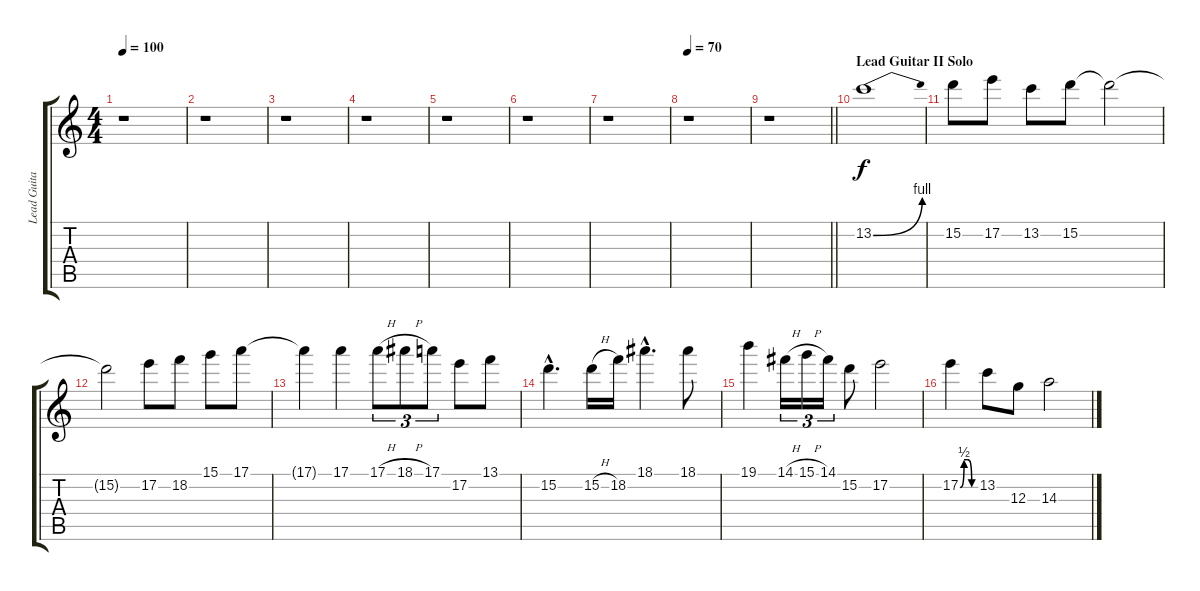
\track ("Lead Guitar II - Clean" "Lead Guita") {instrument electricguitarjazz}
\staff {score tabs}
\tuning (E4 B3 G3 D3 A2 E2) {hide}
\ts (4 4)
\tempo 100
\clef g2
\ks c
r.1{dy f} |
r.1 |
r.1 |
r.1 |
r.1 |
r.1 |
r.1 |
\tempo 70
r.1 |
\barLineRight lightlight
r.1 |
\section ("" "Lead Guitar II Solo")
13.2{be (bend 0 0 60 4)}.1 |
15.2.8 17.2.8 13.2.8 15.2.8 15.2{t}.2 |
15.2{t}.2 17.2.8 18.2.8 15.1.8 17.1.8 |
17.1{t}.4 17.1.4 17.1{h}.8{tu (3 2)} 18.1{h}.8{tu (3 2)} 17.1.8{tu (3 2)} 17.2.8 13.1.8 |
15.2{hac}.4{d} 15.2{h}.16 18.2.16 18.1{hac}.4{d} 18.1.8 |
19.1.4 14.1{h}.16{tu (3 2)} 15.1{h}.16{tu (3 2)} 14.1.16{tu (3 2)} 15.2.8 17.2.2 |
17.2{be (custom 0 0 15 2 30 2 45 0 60 0)}.4 13.2.8 12.3.8 14.3.2
